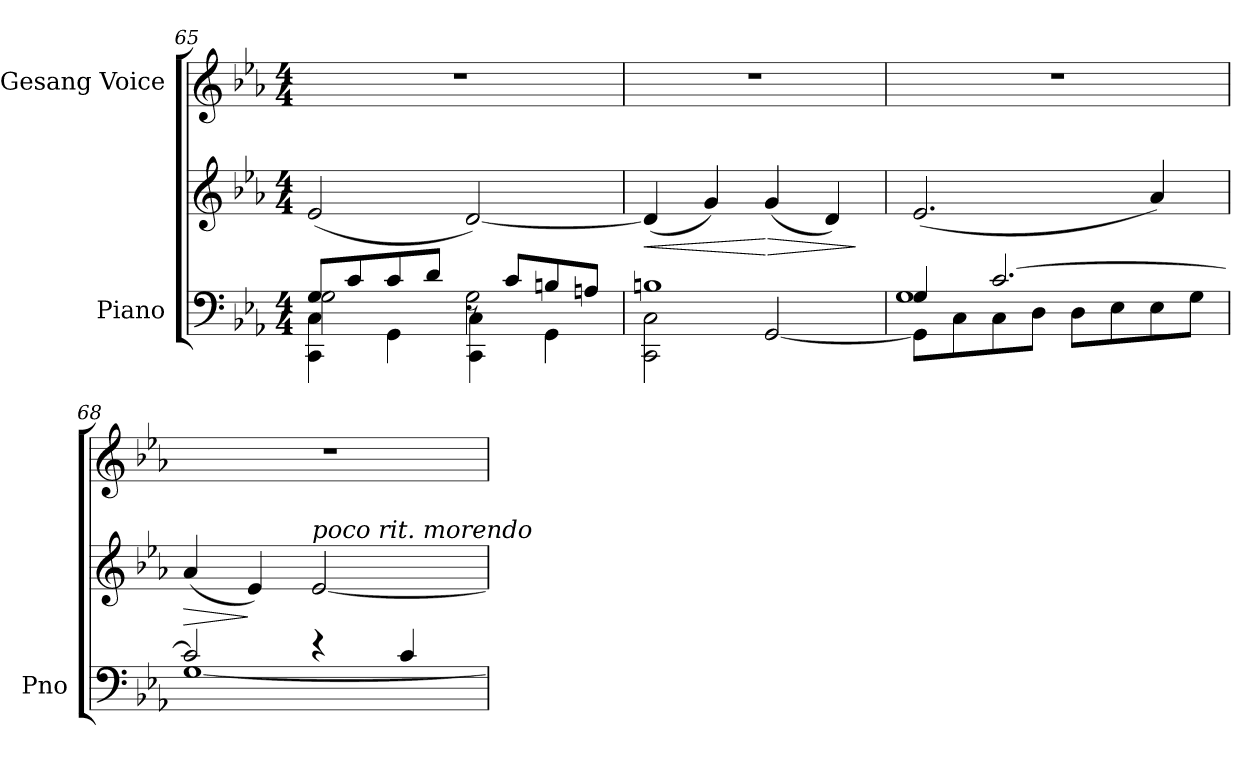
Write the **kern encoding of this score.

**kern	**kern	**dynam	**kern
*part2	*part2	*part2	*part1
*staff3	*staff2	*staff2/3	*staff1
*I"Piano	*	*	*I"Gesang Voice
*I'Pno	*	*	*
*clefF4	*clefG2	*	*clefG2
*k[b-e-a-]	*k[b-e-a-]	*	*k[b-e-a-]
*M4/4	*M4/4	*	*M4/4
=65	=65	=65	=65
*^	*	*	*
*	*^	*	*	*
8G/L	2G\	4CC\ 4C\	(2e-/	.	1r
8c/	.	.	.	.	.
8c/	.	4GG\	.	.	.
8d/J	.	.	.	.	.
8r	2G\	4CC\ 4C\	[2d/)	.	.
8c/L	.	.	.	.	.
8Bn/	.	4GG\	.	.	.
8An/J	.	.	.	.	.
*	*v	*v	*	*	*
=66	=66	=66	=66	=66
!	!	!	!LO:HP:b	!
1Bn	2CC\ 2C\	(4d/]	<	1r
.	.	4g/)	.	.
!	!	!	!LO:HP:n=1:b	!
.	[<2GG/	(4g/	[ >	.
.	.	4d/)	.	.
*v	*v	*	*	*
.	.	]	.
=67	=67	=67	=67
*^	*	*	*
*	*^	*	*	*
4G/	1G	8GG\L]	(2.e-/	.	1r
.	.	8C\	.	.	.
[2.c/	.	8C\	.	.	.
.	.	8D\J	.	.	.
.	.	8D\L	.	.	.
.	.	8E-\	.	.	.
.	.	8E-\	4a-/)	.	.
.	.	8G\J	.	.	.
=68	=68	=68	=68	=68	=68
!	!	!	!	!LO:HP:b	!
*	*v	*v	*	*	*
2c/]	[1G	(4a-/	>	1r
.	.	4e-/)	]	.
!	!	!LO:TX:i:t=poco rit. morendo	!	!
4r	.	[2e-/	.	.
4c/	.	.	.	.
*v	*v	*	*	*
=	=	=	=
*-	*-	*-	*-
